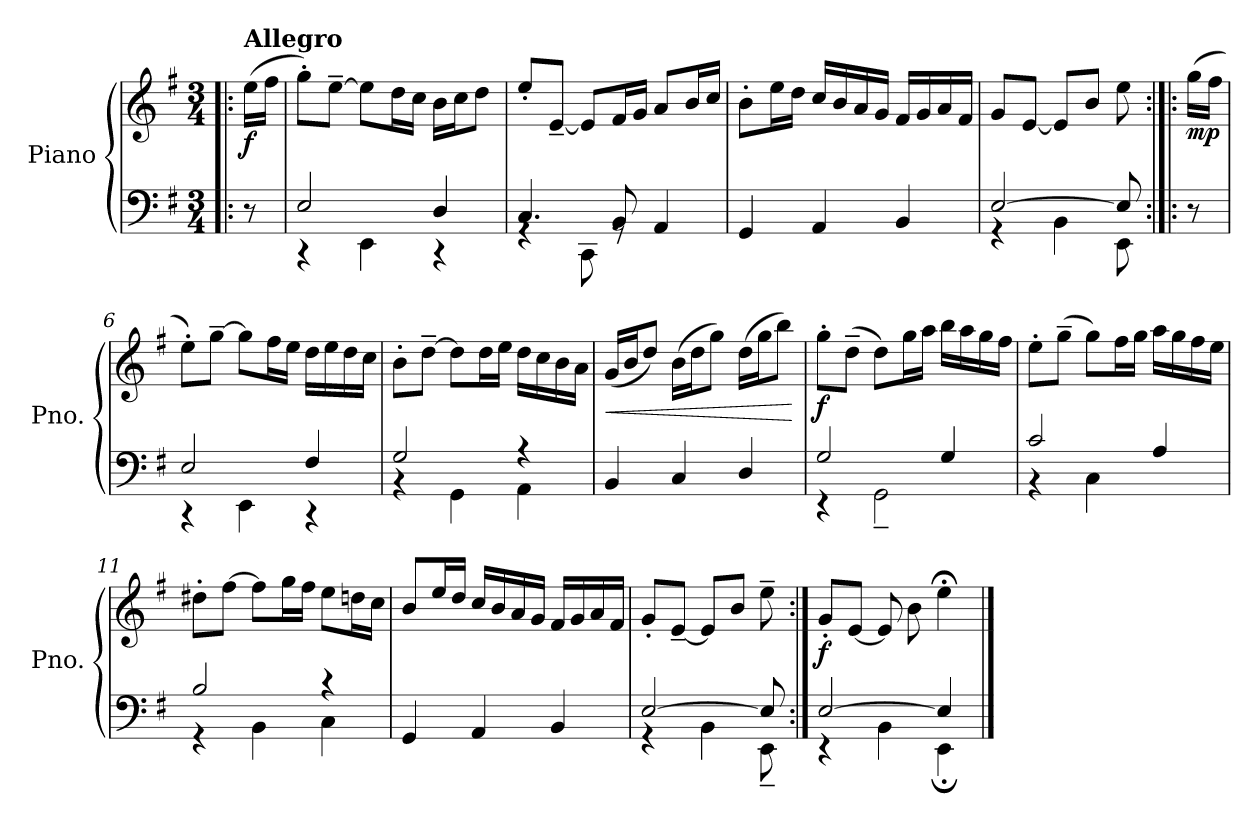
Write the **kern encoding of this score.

**kern	**kern	**dynam
*part1	*part1	*part1
*staff2	*staff1	*staff1/2
*I"Piano	*	*
*I'Pno.	*	*
*clefF4	*clefG2	*
*k[f#]	*k[f#]	*
*M3/4	*M3/4	*
*MM110	*MM110	*
=!|:	=!|:	=!|:
!	!LO:TX:a:B:t=Allegro	!
!	!	!LO:DY:b
8r	(16ee\LL	f
.	16ff#\JJ	.
=1	=1	=1
*^	*	*
2E/	4r	8gg'\L)	.
.	.	[8ee~\J	.
.	4EE\	8ee\L]	.
.	.	16dd\L	.
.	.	16cc\JJ	.
4D/	4r	16b\LL	.
.	.	16cc\J	.
.	.	8dd\J	.
=2	=2	=2	=2
4.C/	4rGG	8ee'/L	.
.	.	[8e~/J	.
.	8CC\	8e/L]	.
8BB/	8rGG	16f#/L	.
.	.	16g/JJ	.
4AA/	4ryy	8a/L	.
.	.	16b/L	.
.	.	16cc/JJ	.
*v	*v	*	*
=3	=3	=3
4GG/	8b'\L	.
.	16ee\L	.
.	16dd\JJ	.
4AA/	16cc/LL	.
.	16b/	.
.	16a/	.
.	16g/JJ	.
4BB/	16f#/LL	.
.	16g/	.
.	16a/	.
.	16f#/JJ	.
=4	=4	=4
*^	*	*
[2E/	4r	8g/L	.
.	.	[8e/J	.
.	4BB\	8e/L]	.
.	.	8b/J	.
8E/]	8EE\	8ee\	.
!!LO:LB:g=z
=5:|!|:	=5:|!|:	=5:|!|:	=5:|!|:
!	!	!	!LO:DY:b
*v	*v	*	*
8r	(16gg\LL	mp
.	16ff#\JJ	.
=6	=6	=6
*^	*	*
2E/	4r	8ee'\L)	.
.	.	[8gg~\J	.
.	4EE\	8gg\L]	.
.	.	16ff#\L	.
.	.	16ee\JJ	.
4rCC	4F#/	16dd\LL	.
.	.	16ee\	.
.	.	16dd\	.
.	.	16cc\JJ	.
=7	=7	=7	=7
2G/	4r	8b'\L	.
.	.	[8dd~\J	.
.	4GG\	8dd\L]	.
.	.	16dd\L	.
.	.	16ee\JJ	.
4r	4AA\	16dd\LL	.
.	.	16cc\	.
.	.	16b\	.
.	.	16a\JJ	.
*v	*v	*	*
=8	=8	=8
!	!	!LO:HP:b
4BB/	(16g/LL	<
.	16b/J	.
.	8dd/J)	.
4C/	(16b\LL	.
.	16dd\J	.
.	8gg\J)	.
4D/	(16dd\LL	.
.	16gg\J	.
.	8bb\J)	.
.	.	[
=9	=9	=9
*^	*	*
!	!	!	!LO:DY:b
2G/	4r	8gg'\L	f
.	.	(8dd~\J	.
.	2GG~\	8dd\L)	.
.	.	16gg\L	.
.	.	16aa\JJ	.
4G/	.	16bb\LL	.
.	.	16aa\	.
.	.	16gg\	.
.	.	16ff#\JJ	.
!!LO:LB:g=z
=10	=10	=10	=10
2c/	4r	8ee'\L	.
.	.	(8gg~\J	.
.	4C\	8gg\L)	.
.	.	16ff#\L	.
.	.	16gg\JJ	.
4rCCyy	4A/	16aa\LL	.
.	.	16gg\	.
.	.	16ff#\	.
.	.	16ee\JJ	.
=11	=11	=11	=11
2B/	4r	8dd#X'\L	.
.	.	[8ff#\J	.
.	4BB\	8ff#\L]	.
.	.	16gg\L	.
.	.	16ff#\JJ	.
4r	4C\	8ee\L	.
.	.	16ddn\L	.
.	.	16cc\JJ	.
*v	*v	*	*
=12	=12	=12
4GG/	8b/L	.
.	16ee/L	.
.	16dd/JJ	.
4AA/	16cc/LL	.
.	16b/	.
.	16a/	.
.	16g/JJ	.
4BB/	16f#/LL	.
.	16g/	.
.	16a/	.
.	16f#/JJ	.
=13	=13	=13
*^	*	*
[2E/	4r	8g'/L	.
.	.	[8e~/J	.
.	4BB\	8e/L]	.
.	.	8b/J	.
8E/]	8EE~\	8ee~\	.
=14:|!	=14:|!	=14:|!	=14:|!
!	!	!	!LO:DY:b
[2E/	4r	8g'/L	f
.	.	[8e/J	.
.	4BB\	8e/]	.
.	.	8b\	.
4E/]	4EE;\	4ee;<\	.
*v	*v	*	*
==	==	==
*-	*-	*-
